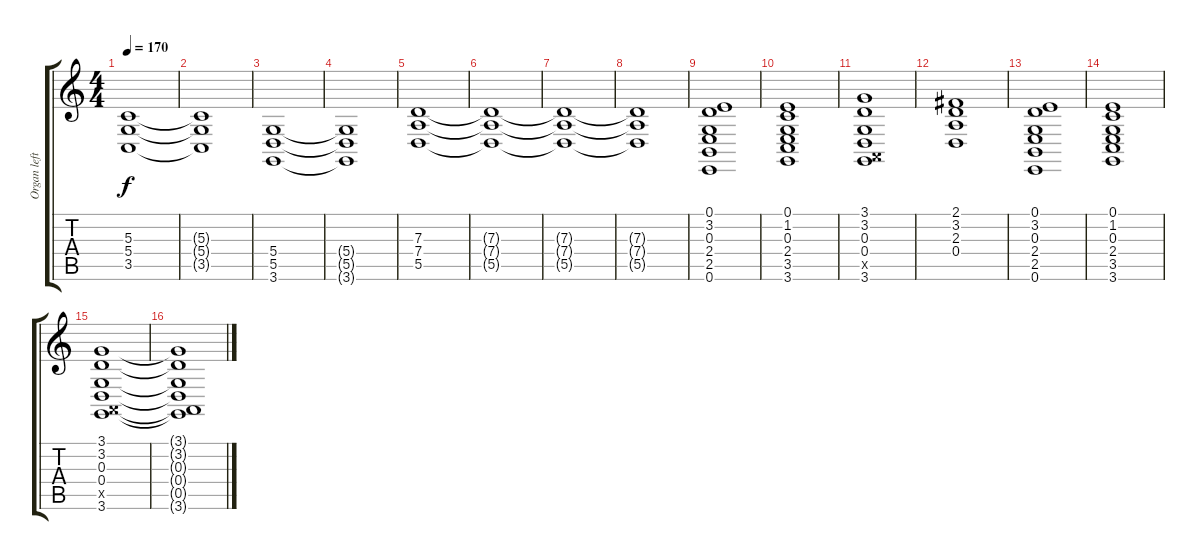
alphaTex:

\track ("Organ left hand" "Organ left") {instrument rockorgan}
\staff {score tabs}
\tuning (E4 B3 G3 D3 A2 E2) {hide}
\ts (4 4)
\tempo 170
\clef g2
\ks c
(5.3 5.4 3.5).1{dy f} |
(5.3{t} 5.4{t} 3.5{t}).1 |
(5.4 5.5 3.6).1 |
(5.4{t} 5.5{t} 3.6{t}).1 |
(7.3 7.4 5.5).1 |
(7.3{t} 7.4{t} 5.5{t}).1 |
(7.3{t} 7.4{t} 5.5{t}).1 |
(7.3{t} 7.4{t} 5.5{t}).1 |
(0.1 3.2 0.3 2.4 2.5 0.6).1 |
(0.1 1.2 0.3 2.4 3.5 3.6).1 |
(3.1 3.2 0.3 0.4 0.5{x} 3.6).1 |
(2.1 3.2 2.3 0.4).1 |
(0.1 3.2 0.3 2.4 2.5 0.6).1 |
(0.1 1.2 0.3 2.4 3.5 3.6).1 |
(3.1 3.2 0.3 0.4 0.5{x} 3.6).1 |
(3.1{t} 3.2{t} 0.3{t} 0.4{t} 0.5{t} 3.6{t}).1
